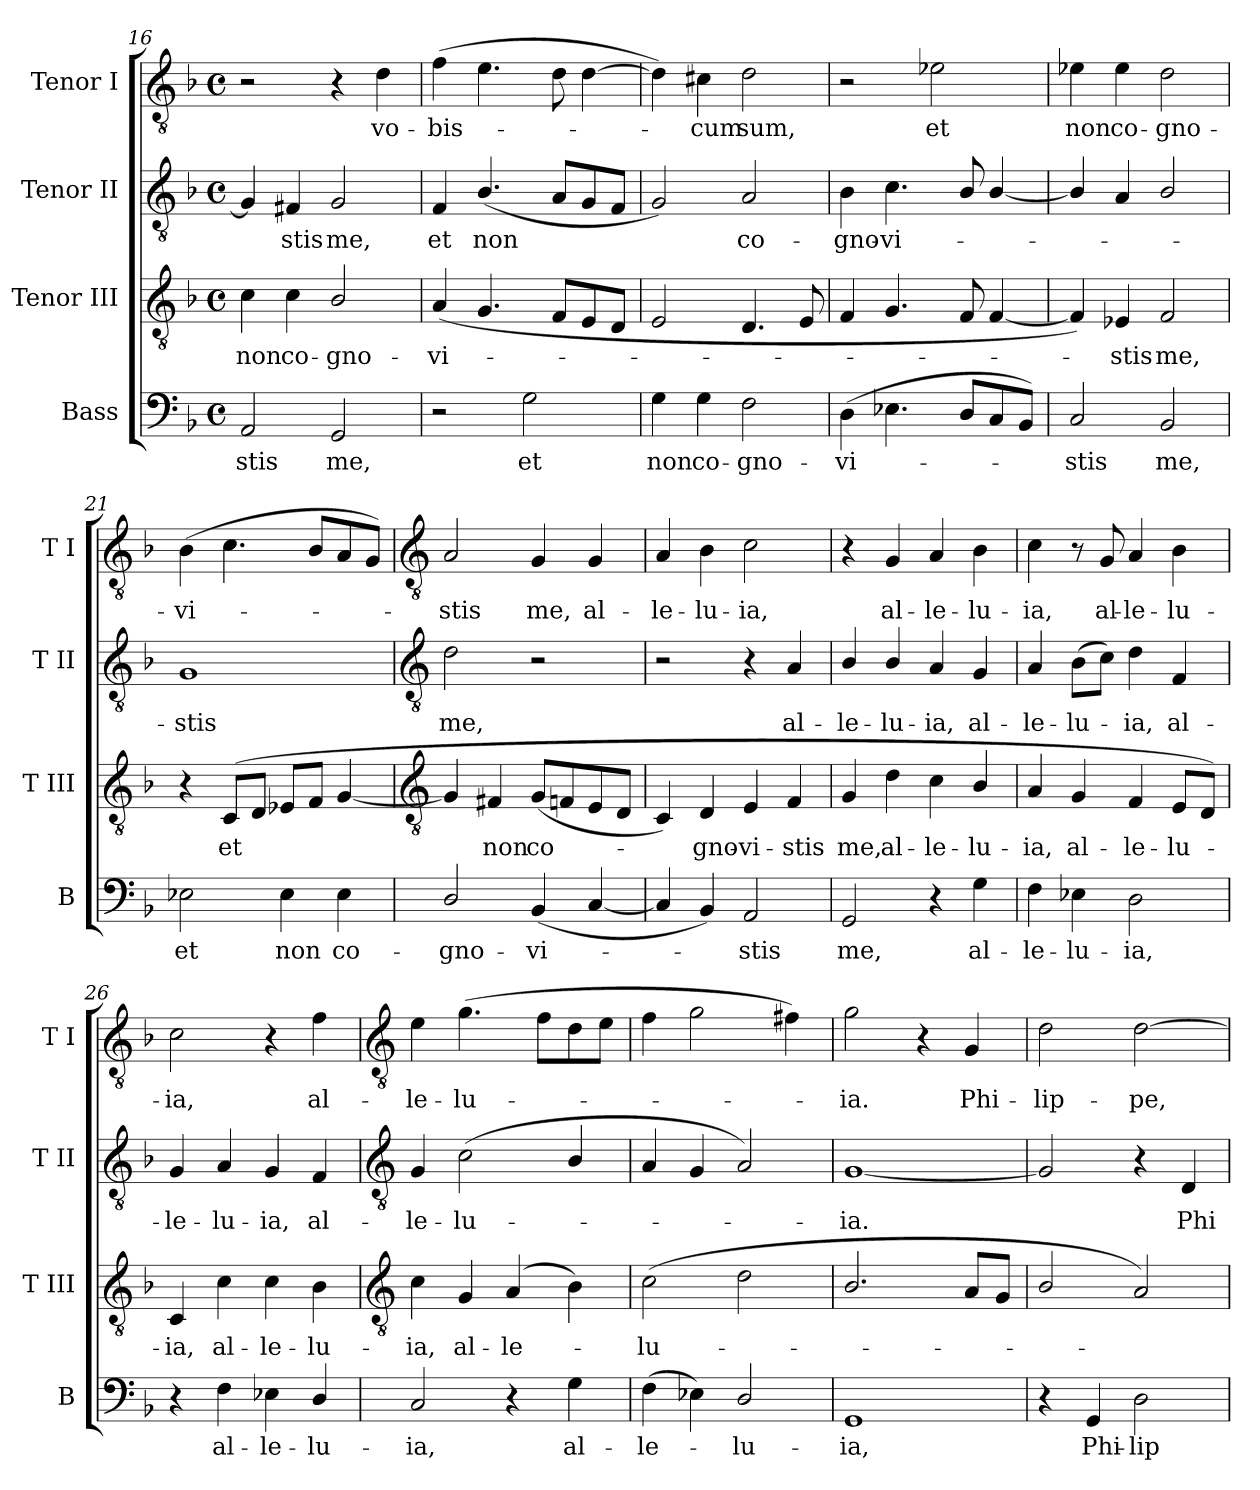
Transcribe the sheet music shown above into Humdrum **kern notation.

**kern	**text	**kern	**text	**kern	**text	**kern	**text
*part4	*part4	*part3	*part3	*part2	*part2	*part1	*part1
*staff4	*staff4	*staff3	*staff3	*staff2	*staff2	*staff1	*staff1
*I"Bass	*	*I"Tenor III	*	*I"Tenor II	*	*I"Tenor I	*
*I'B	*	*I'T III	*	*I'T II	*	*I'T I	*
!!LO:LB:g=z
*clefF4	*	*clefGv2	*	*clefGv2	*	*clefGv2	*
*k[b-]	*	*k[b-]	*	*k[b-]	*	*k[b-]	*
*F:	*	*F:	*	*F:	*	*F:	*
*M4/4	*	*M4/4	*	*M4/4	*	*M4/4	*
*met(c)	*	*met(c)	*	*met(c)	*	*met(c)	*
=16	=16	=16	=16	=16	=16	=16	=16
!	!LO:LY:b	!	!LO:LY:b	!	!	!	!
2AA	stis	4c	non	4G]	.	2r	.
!	!	!	!LO:LY:b	!	!LO:LY:b	!	!
.	.	4c	co-	4F#X	stis	.	.
!	!LO:LY:b	!	!LO:LY:b	!	!LO:LY:b	!	!
2GG	me,	2B-/	-gno-	2G	me,	4r	.
!	!	!	!	!	!	!	!LO:LY:b
.	.	.	.	.	.	4d	vo-
=17	=17	=17	=17	=17	=17	=17	=17
!	!	!	!LO:LY:b	!	!LO:LY:b	!	!LO:LY:b
2r	.	(<4A	-vi-	4F	et	(>4f	-bis-
!	!	!	!	!	!LO:LY:b	!	!
.	.	4.G	.	(<4.B-/	non	4.e	.
!	!LO:LY:b	!	!	!	!	!	!
2G	et	.	.	.	.	.	.
.	.	8FL	.	8AL	.	8d	.
.	.	8E	.	8G	.	[4d	.
.	.	8DJ	.	8FJ	.	.	.
=18	=18	=18	=18	=18	=18	=18	=18
!	!LO:LY:b	!	!	!	!	!	!
4G	non	2E	.	2G)	.	4d])	.
!	!LO:LY:b	!	!	!	!	!	!LO:LY:b
4G	co-	.	.	.	.	4c#X	cum
!	!LO:LY:b	!	!	!	!LO:LY:b	!	!LO:LY:b
2F	-gno-	4.D	.	2A	co-	2d	sum,
.	.	8E	.	.	.	.	.
=19	=19	=19	=19	=19	=19	=19	=19
!	!LO:LY:b	!	!	!	!LO:LY:b	!	!
(<4D	-vi-	4F	.	4B-	-gno-	2r	.
!	!	!	!	!	!LO:LY:b	!	!
4.E-X	.	4.G	.	4.c	-vi-	.	.
!	!	!	!	!	!	!	!LO:LY:b
.	.	.	.	.	.	2e-X	et
8DL	.	8F	.	8B-/	.	.	.
8C	.	[4F	.	[4B-/	.	.	.
8BB-J)	.	.	.	.	.	.	.
=20	=20	=20	=20	=20	=20	=20	=20
!	!LO:LY:b	!	!	!	!	!	!LO:LY:b
2C	stis	4F])	.	4B-/]	.	4e-X	non
!	!	!	!LO:LY:b	!	!	!	!LO:LY:b
.	.	4E-X	stis	4A/	.	4e-	co-
!	!LO:LY:b	!	!LO:LY:b	!	!	!	!LO:LY:b
2BB-	me,	2F	me,	2B-/	.	2d	-gno-
=21	=21	=21	=21	=21	=21	=21	=21
!	!LO:LY:b	!	!	!	!LO:LY:b	!	!LO:LY:b
2E-X	et	4r	.	1G	stis	(<4B-	-vi-
!	!	!	!LO:LY:b	!	!	!	!
.	.	(<8CL	et	.	.	4.c	.
.	.	8DJ	.	.	.	.	.
!	!LO:LY:b	!	!	!	!	!	!
4E-	non	8E-XL	.	.	.	.	.
.	.	8FJ	.	.	.	8B-L	.
!	!LO:LY:b	!	!	!	!	!	!
4E-	co-	[4G	.	.	.	8A	.
.	.	.	.	.	.	8GJ)	.
!!LO:LB:g=z
=22	=22	=22	=22	=22	=22	=22	=22
*	*	*clefGv2	*	*clefGv2	*	*clefGv2	*
!	!LO:LY:b	!	!	!	!LO:LY:b	!	!LO:LY:b
2D/	-gno-	4G]	.	2d	me,	2A	stis
!	!	!	!LO:LY:b	!	!	!	!
.	.	4F#X	non	.	.	.	.
!	!LO:LY:b	!	!LO:LY:b	!	!	!	!LO:LY:b
(<4BB-	-vi-	(<8GL	co-	2r	.	4G	me,
.	.	8Fn	.	.	.	.	.
!	!	!	!	!	!	!	!LO:LY:b
[4C	.	8E	.	.	.	4G	al-
.	.	8DJ	.	.	.	.	.
=23	=23	=23	=23	=23	=23	=23	=23
!	!	!	!	!	!	!	!LO:LY:b
4C]	.	4C)	.	2r	.	4A	-le-
!	!	!	!LO:LY:b	!	!	!	!LO:LY:b
4BB-)	.	4D	gno-	.	.	4B-	-lu-
!	!LO:LY:b	!	!LO:LY:b	!	!	!	!LO:LY:b
2AA	stis	4E	-vi-	4r	.	2c	-ia,
!	!	!	!LO:LY:b	!	!LO:LY:b	!	!
.	.	4F	-stis	4A	al-	.	.
=24	=24	=24	=24	=24	=24	=24	=24
!	!LO:LY:b	!	!LO:LY:b	!	!LO:LY:b	!	!
2GG	me,	4G	me,	4B-/	-le-	4r	.
!	!	!	!LO:LY:b	!	!LO:LY:b	!	!LO:LY:b
.	.	4d	al-	4B-/	-lu-	4G	al-
!	!	!	!LO:LY:b	!	!LO:LY:b	!	!LO:LY:b
4r	.	4c	-le-	4A	-ia,	4A	-le-
!	!LO:LY:b	!	!LO:LY:b	!	!LO:LY:b	!	!LO:LY:b
4G	al-	4B-/	-lu-	4G	al-	4B-	-lu-
=25	=25	=25	=25	=25	=25	=25	=25
!	!LO:LY:b	!	!LO:LY:b	!	!LO:LY:b	!	!LO:LY:b
4F	-le-	4A	-ia,	4A	-le-	4c	-ia,
!	!LO:LY:b	!	!LO:LY:b	!	!LO:LY:b	!	!
4E-X	-lu-	4G	al-	(>8B-L	-lu-	8r	.
!	!	!	!	!	!	!	!LO:LY:b
.	.	.	.	8cJ)	.	8G	al-
!	!LO:LY:b	!	!LO:LY:b	!	!LO:LY:b	!	!LO:LY:b
2D	-ia,	4F	-le-	4d	ia,	4A	-le-
!	!	!	!LO:LY:b	!	!LO:LY:b	!	!LO:LY:b
.	.	8EL	-lu-	4F	al-	4B-	-lu-
.	.	8DJ)	.	.	.	.	.
=26	=26	=26	=26	=26	=26	=26	=26
!	!	!	!LO:LY:b	!	!LO:LY:b	!	!LO:LY:b
4r	.	4C	ia,	4G	-le-	2c	-ia,
!	!LO:LY:b	!	!LO:LY:b	!	!LO:LY:b	!	!
4F	al-	4c	al-	4A	-lu-	.	.
!	!LO:LY:b	!	!LO:LY:b	!	!LO:LY:b	!	!
4E-X	-le-	4c	-le-	4G	-ia,	4r	.
!	!LO:LY:b	!	!LO:LY:b	!	!LO:LY:b	!	!LO:LY:b
4D/	-lu-	4B-	-lu-	4F	al-	4f	al-
!!LO:LB:g=z
=27	=27	=27	=27	=27	=27	=27	=27
*	*	*clefGv2	*	*clefGv2	*	*clefGv2	*
!	!LO:LY:b	!	!LO:LY:b	!	!LO:LY:b	!	!LO:LY:b
2C	-ia,	4c	-ia,	4G	-le-	4e	-le-
!	!	!	!LO:LY:b	!	!LO:LY:b	!	!LO:LY:b
.	.	4G	al-	(<2c	-lu-	(>4.g	-lu-
!	!	!	!LO:LY:b	!	!	!	!
4r	.	(<4A	-le-	.	.	.	.
.	.	.	.	.	.	8fL	.
!	!LO:LY:b	!	!	!	!	!	!
4G	al-	4B-)	.	4B-/	.	8d	.
.	.	.	.	.	.	8eJ	.
=28	=28	=28	=28	=28	=28	=28	=28
!	!LO:LY:b	!	!LO:LY:b	!	!	!	!
(>4F	-le-	(<2c	lu-	4A	.	4f	.
4E-X)	.	.	.	4G	.	2g	.
!	!LO:LY:b	!	!	!	!	!	!
2D/	lu-	2d	.	2A)	.	.	.
.	.	.	.	.	.	4f#X)	.
=29	=29	=29	=29	=29	=29	=29	=29
!	!LO:LY:b	!	!	!	!LO:LY:b	!	!LO:LY:b
1GG	-ia,	2.B-/	.	[1G	ia.	2g	ia.
.	.	.	.	.	.	4r	.
!	!	!	!	!	!	!	!LO:LY:b
.	.	8AL	.	.	.	4G	Phi-
.	.	8GJ	.	.	.	.	.
=30	=30	=30	=30	=30	=30	=30	=30
!	!	!	!	!	!	!	!LO:LY:b
4r	.	2B-/	.	2G]	.	2d	-lip-
!	!LO:LY:b	!	!	!	!	!	!
4GG	Phi-	.	.	.	.	.	.
!	!LO:LY:b	!	!	!	!	!	!LO:LY:b
2D	-lip-	2A)	.	4r	.	[2d	-pe,
!	!	!	!	!	!LO:LY:b	!	!
.	.	.	.	4D	Phi-	.	.
=	=	=	=	=	=	=	=
*-	*-	*-	*-	*-	*-	*-	*-
